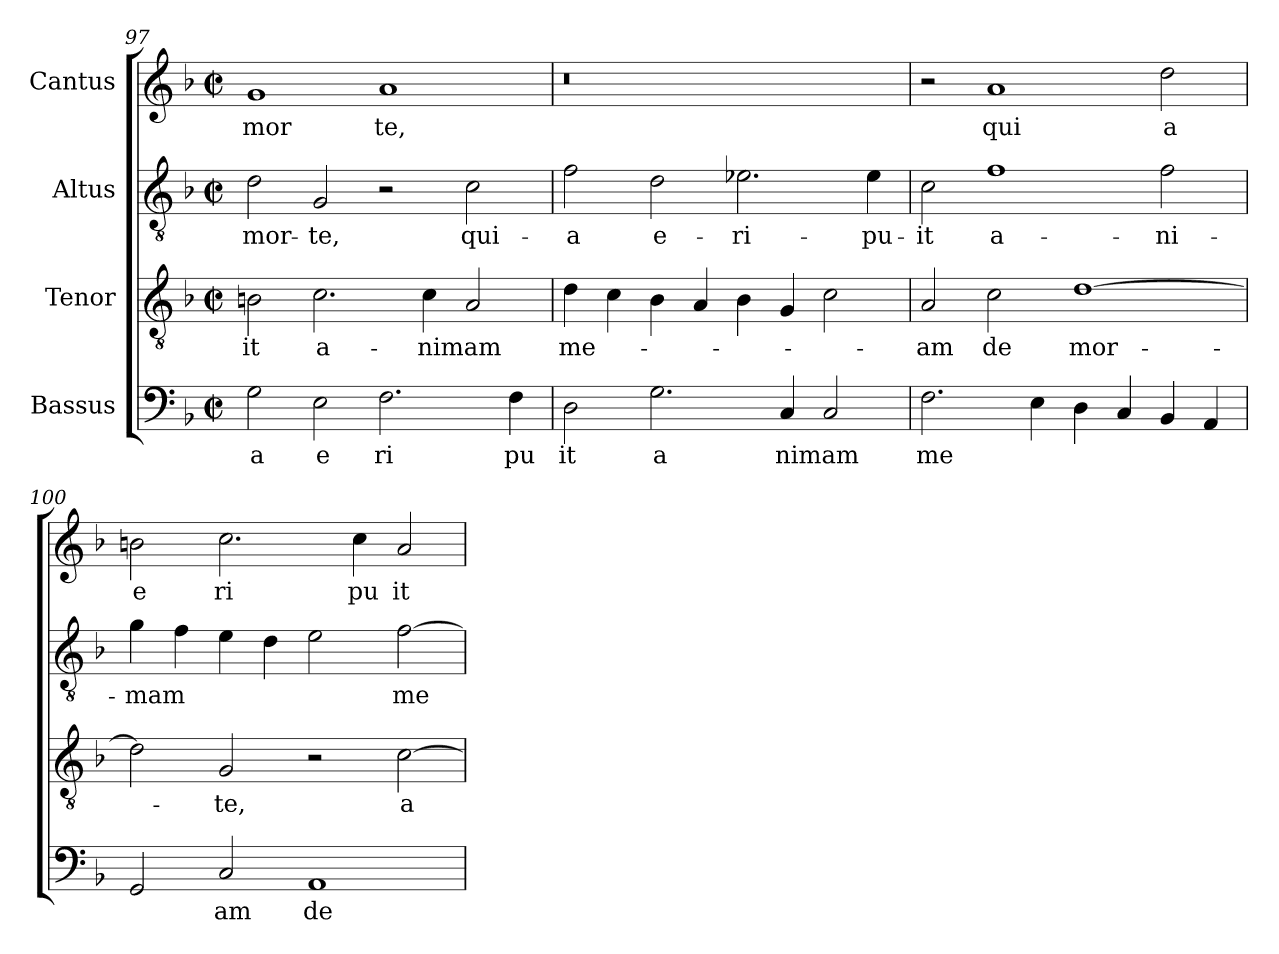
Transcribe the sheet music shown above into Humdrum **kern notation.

**kern	**text	**kern	**text	**kern	**text	**kern	**text
*part4	*part4	*part3	*part3	*part2	*part2	*part1	*part1
*staff4	*staff4	*staff3	*staff3	*staff2	*staff2	*staff1	*staff1
*I"Bassus	*	*I"Tenor	*	*I"Altus	*	*I"Cantus	*
*clefF4	*	*clefGv2	*	*clefGv2	*	*clefG2	*
*k[b-]	*	*k[b-]	*	*k[b-]	*	*k[b-]	*
*F:	*	*F:	*	*F:	*	*F:	*
*M2/2	*	*M2/2	*	*M2/2	*	*M2/2	*
*met(c|)	*	*met(c|)	*	*met(c|)	*	*met(c|)	*
=97	=97	=97	=97	=97	=97	=97	=97
!	!LO:LY:b:cj	!	!LO:LY:b:cj	!	!LO:LY:b:cj	!	!LO:LY:b:cj
2G\	a	2Bn\	-it	2d\	mor-	1g	mor
!	!LO:LY:b:cj	!	!LO:LY:b:cj	!	!LO:LY:b:cj	!	!
2E\	e	2.c\	a-	2G/	-te,	.	.
!	!LO:LY:b:cj	!	!	!	!	!	!LO:LY:b:cj
2.F\	ri	.	.	2r	.	1a	te,
!	!	!	!LO:LY:b	!	!	!	!
.	.	4c\	-nimam	.	.	.	.
!	!	!	!	!	!LO:LY:b:cj	!	!
.	.	2A/	.	2c\	qui-	.	.
!	!LO:LY:b:cj	!	!	!	!	!	!
4F\	pu	.	.	.	.	.	.
=98	=98	=98	=98	=98	=98	=98	=98
!	!LO:LY:b:cj	!	!LO:LY:b	!	!LO:LY:b:cj	!	!
2D\	it	4d\	me-	2f\	-a	0r	.
.	.	4c\	.	.	.	.	.
!	!LO:LY:b:cj	!	!	!	!LO:LY:b:cj	!	!
2.G\	a	4B-\	.	2d\	e-	.	.
.	.	4A/	.	.	.	.	.
!	!	!	!	!	!LO:LY:b:cj	!	!
.	.	4B-\	.	2.e-X\	-ri-	.	.
!	!LO:LY:b	!	!	!	!	!	!
4C/	nimam	4G/	.	.	.	.	.
2C/	.	2c\	.	.	.	.	.
!	!	!	!	!	!LO:LY:b:cj	!	!
.	.	.	.	4e-\	-pu-	.	.
=99	=99	=99	=99	=99	=99	=99	=99
!	!LO:LY:b	!	!LO:LY:b:cj	!	!LO:LY:b:cj	!	!
2.F\	me	2A/	-am	2c\	-it	2r	.
!	!	!	!LO:LY:b:cj	!	!LO:LY:b:cj	!	!LO:LY:b:cj
.	.	2c\	de	1f	a-	1a	qui
4E\	.	.	.	.	.	.	.
!	!	!	!LO:LY:b	!	!	!	!
4D\	.	[>1d	mor-	.	.	.	.
4C/	.	.	.	.	.	.	.
!	!	!	!	!	!LO:LY:b:cj	!	!LO:LY:b:cj
4BB-/	.	.	.	2f\	-ni-	2dd\	a
4AA/	.	.	.	.	.	.	.
=100	=100	=100	=100	=100	=100	=100	=100
!	!	!	!	!	!LO:LY:b	!	!LO:LY:b:cj
2GG/	.	2d\]	.	4g\	-mam	2bn\	e
.	.	.	.	4f\	.	.	.
!	!LO:LY:b:cj	!	!LO:LY:b:cj	!	!	!	!LO:LY:b:cj
2C/	am	2G/	-te,	4e\	.	2.cc\	ri
.	.	.	.	4d\	.	.	.
!	!LO:LY:b:cj	!	!	!	!	!	!
1AA	de	2r	.	2e\	.	.	.
!	!	!	!	!	!	!	!LO:LY:b:cj
.	.	.	.	.	.	4cc\	pu
!	!	!	!LO:LY:b:cj	!	!LO:LY:b	!	!LO:LY:b:cj
.	.	[<2c\	a-	[>2f\	me-	2a/	it
=	=	=	=	=	=	=	=
*-	*-	*-	*-	*-	*-	*-	*-
